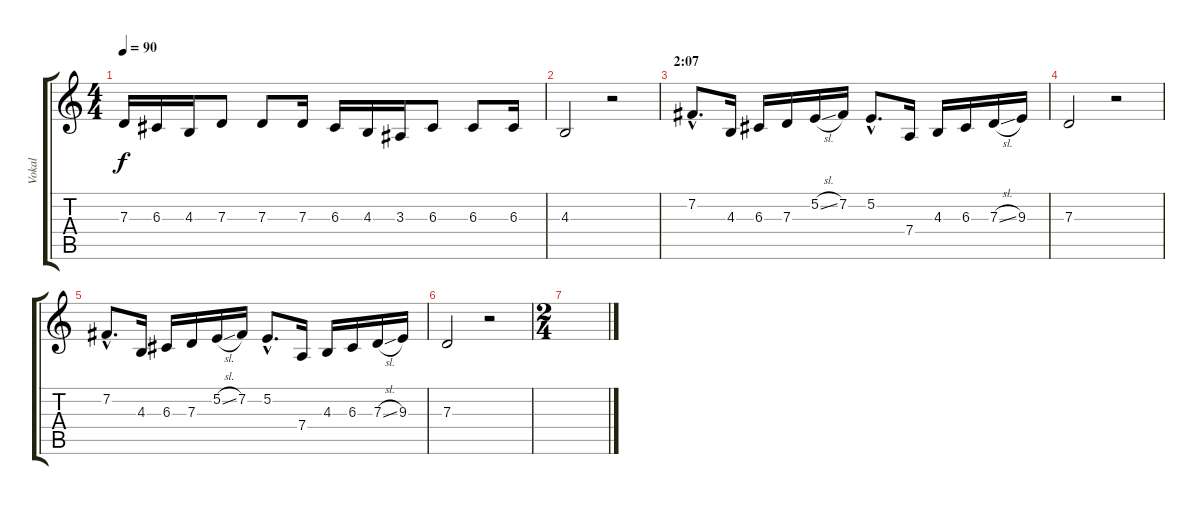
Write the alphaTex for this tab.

\track ("Vokal" "Vokal") {instrument lead1square}
\staff {score tabs}
\tuning (E4 B3 G3 D3 A2 E2) {hide}
\ts (4 4)
\tempo 90
\clef g2
\ks c
7.3.16{dy f} 6.3.16 4.3.16 7.3.8 7.3.8 7.3.16 6.3.16 4.3.16 3.3.16 6.3.8 6.3.8 6.3.16 |
4.3.2 r.2 |
\section ("" "2:07")
7.2{hac}.8{d} 4.3.16 6.3.16 7.3.16 5.2{sl}.16 7.2.16 5.2{hac}.8{d} 7.4.16 4.3.16 6.3.16 7.3{sl}.16 9.3.16 |
7.3.2 r.2 |
7.2{hac}.8{d} 4.3.16 6.3.16 7.3.16 5.2{sl}.16 7.2.16 5.2{hac}.8{d} 7.4.16 4.3.16 6.3.16 7.3{sl}.16 9.3.16 |
7.3.2 r.2 |
\ts (2 4)
